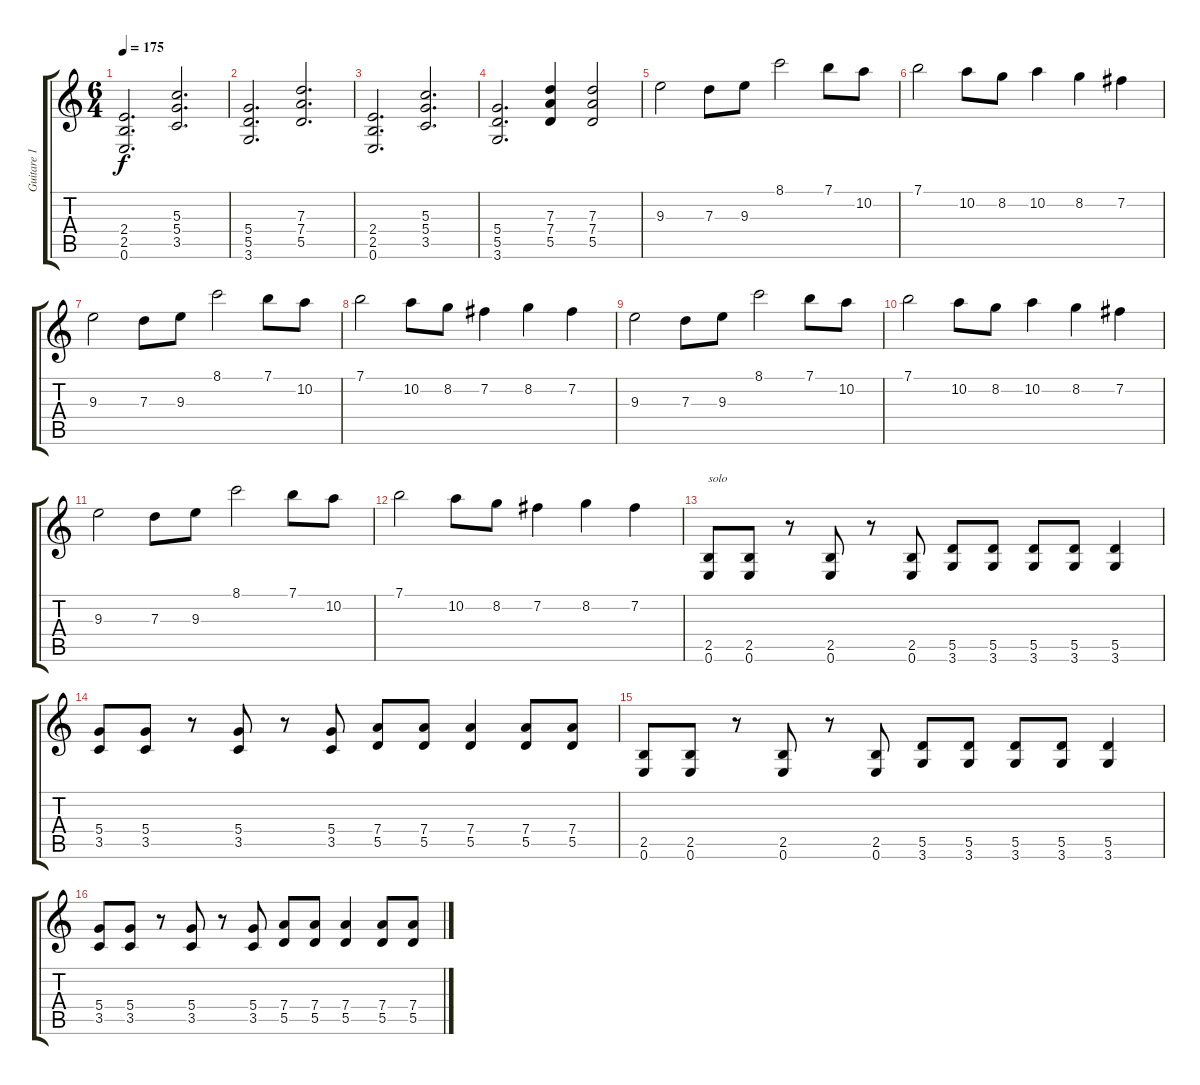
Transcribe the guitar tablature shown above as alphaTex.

\track ("Guitare 1" "Guitare 1") {instrument distortionguitar}
\staff {score tabs}
\tuning (E4 B3 G3 D3 A2 E2) {hide}
\ts (6 4)
\tempo 175
\clef g2
\ks c
(2.4 2.5 0.6).2{d dy f} (5.3 5.4 3.5).2{d} |
(5.4 5.5 3.6).2{d} (7.3 7.4 5.5).2{d} |
(2.4 2.5 0.6).2{d} (5.3 5.4 3.5).2{d} |
(5.4 5.5 3.6).2{d} (7.3 7.4 5.5).4 (7.3 7.4 5.5).2 |
9.3.2 7.3.8 9.3.8 8.1.2 7.1.8 10.2.8 |
7.1.2 10.2.8 8.2.8 10.2.4 8.2.4 7.2.4 |
9.3.2 7.3.8 9.3.8 8.1.2 7.1.8 10.2.8 |
7.1.2 10.2.8 8.2.8 7.2.4 8.2.4 7.2.4 |
9.3.2 7.3.8 9.3.8 8.1.2 7.1.8 10.2.8 |
7.1.2 10.2.8 8.2.8 10.2.4 8.2.4 7.2.4 |
9.3.2 7.3.8 9.3.8 8.1.2 7.1.8 10.2.8 |
7.1.2 10.2.8 8.2.8 7.2.4 8.2.4 7.2.4 |
(2.5 0.6).8{txt "solo"} (2.5 0.6).8 r.8 (2.5 0.6).8 r.8 (2.5 0.6).8 (5.5 3.6).8 (5.5 3.6).8 (5.5 3.6).8 (5.5 3.6).8 (5.5 3.6).4 |
(5.4 3.5).8 (5.4 3.5).8 r.8 (5.4 3.5).8 r.8 (5.4 3.5).8 (7.4 5.5).8 (7.4 5.5).8 (7.4 5.5).4 (7.4 5.5).8 (7.4 5.5).8 |
(2.5 0.6).8 (2.5 0.6).8 r.8 (2.5 0.6).8 r.8 (2.5 0.6).8 (5.5 3.6).8 (5.5 3.6).8 (5.5 3.6).8 (5.5 3.6).8 (5.5 3.6).4 |
(5.4 3.5).8 (5.4 3.5).8 r.8 (5.4 3.5).8 r.8 (5.4 3.5).8 (7.4 5.5).8 (7.4 5.5).8 (7.4 5.5).4 (7.4 5.5).8 (7.4 5.5).8
